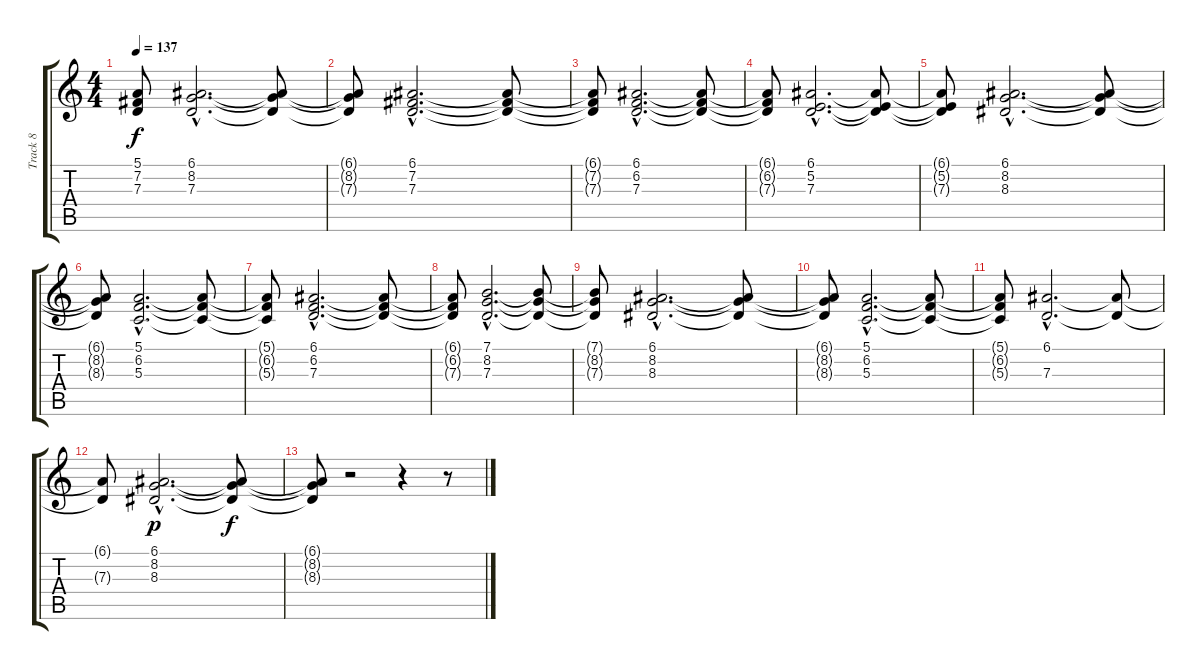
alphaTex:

\track ("Track 8" "Track 8") {instrument stringensemble1}
\staff {score tabs}
\tuning (E4 B3 G3 D3 A2 E2) {hide}
\ts (4 4)
\tempo 137
\clef g2
\ks c
(5.1{t} 7.2{t} 7.3{t}).8{dy f} (6.1{hac} 8.2{hac} 7.3{hac}).2{d} (6.1{t} 8.2{t} 7.3{t}).8 |
(6.1{t} 8.2{t} 7.3{t}).8 (6.1{hac} 7.2{hac} 7.3{hac}).2{d} (6.1{t} 7.2{t} 7.3{t}).8 |
(6.1{t} 7.2{t} 7.3{t}).8 (6.1{hac} 6.2{hac} 7.3{hac}).2{d} (6.1{t} 6.2{t} 7.3{t}).8 |
(6.1{t} 6.2{t} 7.3{t}).8 (6.1{hac} 5.2{hac} 7.3{hac}).2{d} (6.1{t} 5.2{t} 7.3{t}).8 |
(6.1{t} 5.2{t} 7.3{t}).8 (6.1{hac} 8.2{hac} 8.3{hac}).2{d} (6.1{t} 8.2{t} 8.3{t}).8 |
(6.1{t} 8.2{t} 8.3{t}).8 (5.1{hac} 6.2{hac} 5.3{hac}).2{d} (5.1{t} 6.2{t} 5.3{t}).8 |
(5.1{t} 6.2{t} 5.3{t}).8 (6.1{hac} 6.2{hac} 7.3{hac}).2{d} (6.1{t} 6.2{t} 7.3{t}).8 |
(6.1{t} 6.2{t} 7.3{t}).8 (7.1{hac} 8.2{hac} 7.3{hac}).2{d} (7.1{t} 8.2{t} 7.3{t}).8 |
(7.1{t} 8.2{t} 7.3{t}).8 (6.1{hac} 8.2{hac} 8.3{hac}).2{d} (6.1{t} 8.2{t} 8.3{t}).8 |
(6.1{t} 8.2{t} 8.3{t}).8 (5.1{hac} 6.2{hac} 5.3{hac}).2{d} (5.1{t} 6.2{t} 5.3{t}).8 |
(5.1{t} 6.2{t} 5.3{t}).8 (6.1{hac} 7.3{hac}).2{d} (6.1{t} 7.3{t}).8 |
(6.1{t} 7.3{t}).8 (6.1{hac} 8.2{hac} 8.3{hac}).2{d dy p} (6.1{t} 8.2{t} 8.3{t}).8{dy f} |
(6.1{t} 8.2{t} 8.3{t}).8 r.2 r.4 r.8
